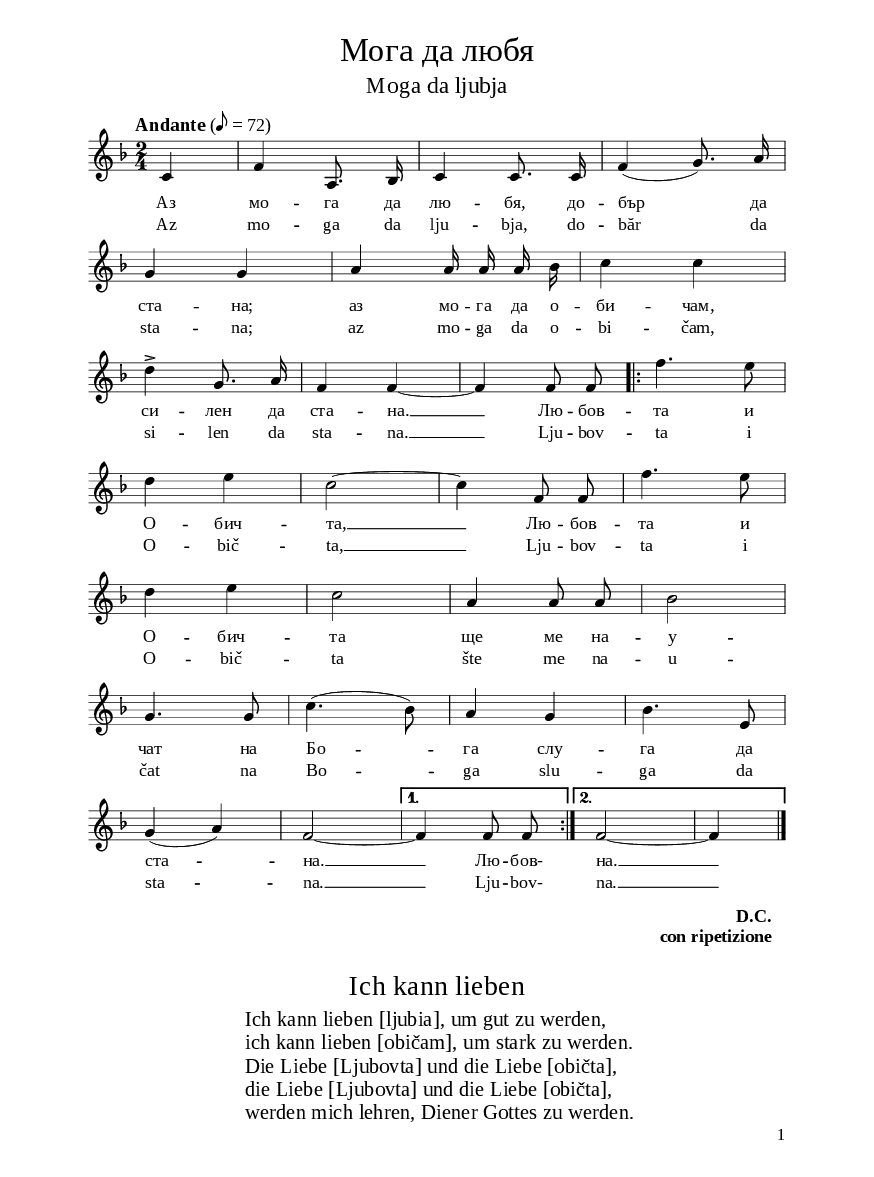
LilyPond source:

\version "2.24.4"

% include paper part and global functions
\include "include/globals.ily"

\bookpart {
  \label #'ref111
  \tocItem \markup "Мога да любя – Moga da ljubja"
  \include "include/bookpart-paper.ily"
  \score {
    \include "include/score-layout.ily"


    \new Voice \relative c' {
      \clef treble
      \key f \major
      \time 2/4
      \tempoFunc "Andante" 8 "72"
      \autoBeamOff

      \partial 4

      c4 | % 2
      f4 a,8. bes16 | % 3
      c4 c8. c16 | % 4
      f4 ( g8. ) a16 | \break |% 5
      g4 g4 | % 6
      a4 a16 a16 a16  bes16
      % 7
      c4  c4 | \break | % 8
      d4 -> g,8. a16 | % 9
      f4 f4 ~ |
      f4 f8 f8 \repeat volta 2 \relative c {
        | % 11
        f''4.  e8 | \break |% 12
        d4  e4 | % 13
        c2 ~ | % 14
        c4 f,8 f8 | % 15
        f'4.  e8 | \break |% 16
        d4  e4 | % 17
        c2  | % 18
        a4 a8 a8 | % 19
        bes2 | \break |
        g4. g8 | % 21
        c4. (  bes8 ) | % 22
        a4 g4 | % 23
        bes4. e,8  |\break  % 24
        g4 ( a4 ) f2~
      }
      \alternative {
        { f4 f8 f8  | }
        { f2~ f4 }
      }
      \bar "|."
    }
    \addlyrics {
      Аз мо -- га да лю -- бя, до -- бър
      да ста -- на; аз мо -- га да
      о -- би -- чам, си -- лен да ста --
      на. __  Лю -- бов -- та и О -- бич --
      та, __  Лю -- бов -- та и О -- бич --
      та ще ме на -- у -- чат на Бо
      -- га слу -- га да ста -- на. __
      Лю -- "бов-" на. __
    }
    \addlyrics {
      Az mo -- ga da lju -- bja, do -- băr
      da sta -- na; az mo -- ga da
      o -- bi -- čam, si -- len da sta --
      na. __  Lju -- bov -- ta i O -- bič --
      ta, __  Lju -- bov -- ta i O -- bič --
      ta šte me na -- u -- čat na Bo
      -- ga slu -- ga da sta -- na. __
      Lju -- "bov-" na. __
    }

    \header {
      title = \titleFunc "Мога да любя" "Moga da ljubja"
    }

    \midi{}

  } % score

  \markup \empty-one
  \markup \dc-two "D.C.""con ripetizione"
  %

  % include foreign translation(s) of the song

  \markup \vspace #1
  \version "2.24.4"

\markup \fill-line { \fontsize #deTitleFontSize "Ich kann lieben" }
\markup \null
\markup \null
\markup \abs-fontsize #10 {
  \hspace #20
  \override #`(baseline-skip . ,deCoupletBaselineSkip)

  \column { 
    \line { " "Ich kann lieben [ljubia], um gut zu werden, }
    \line { " "ich kann lieben [običam], um stark zu werden.}
    \line { " "  Die Liebe [Ljubovta] und die Liebe [običta], }
    \line { " "  die Liebe [Ljubovta] und die Liebe [običta], }
    \line { " "  werden mich lehren, Diener Gottes zu werden.}


  }


}


} % bookpart
